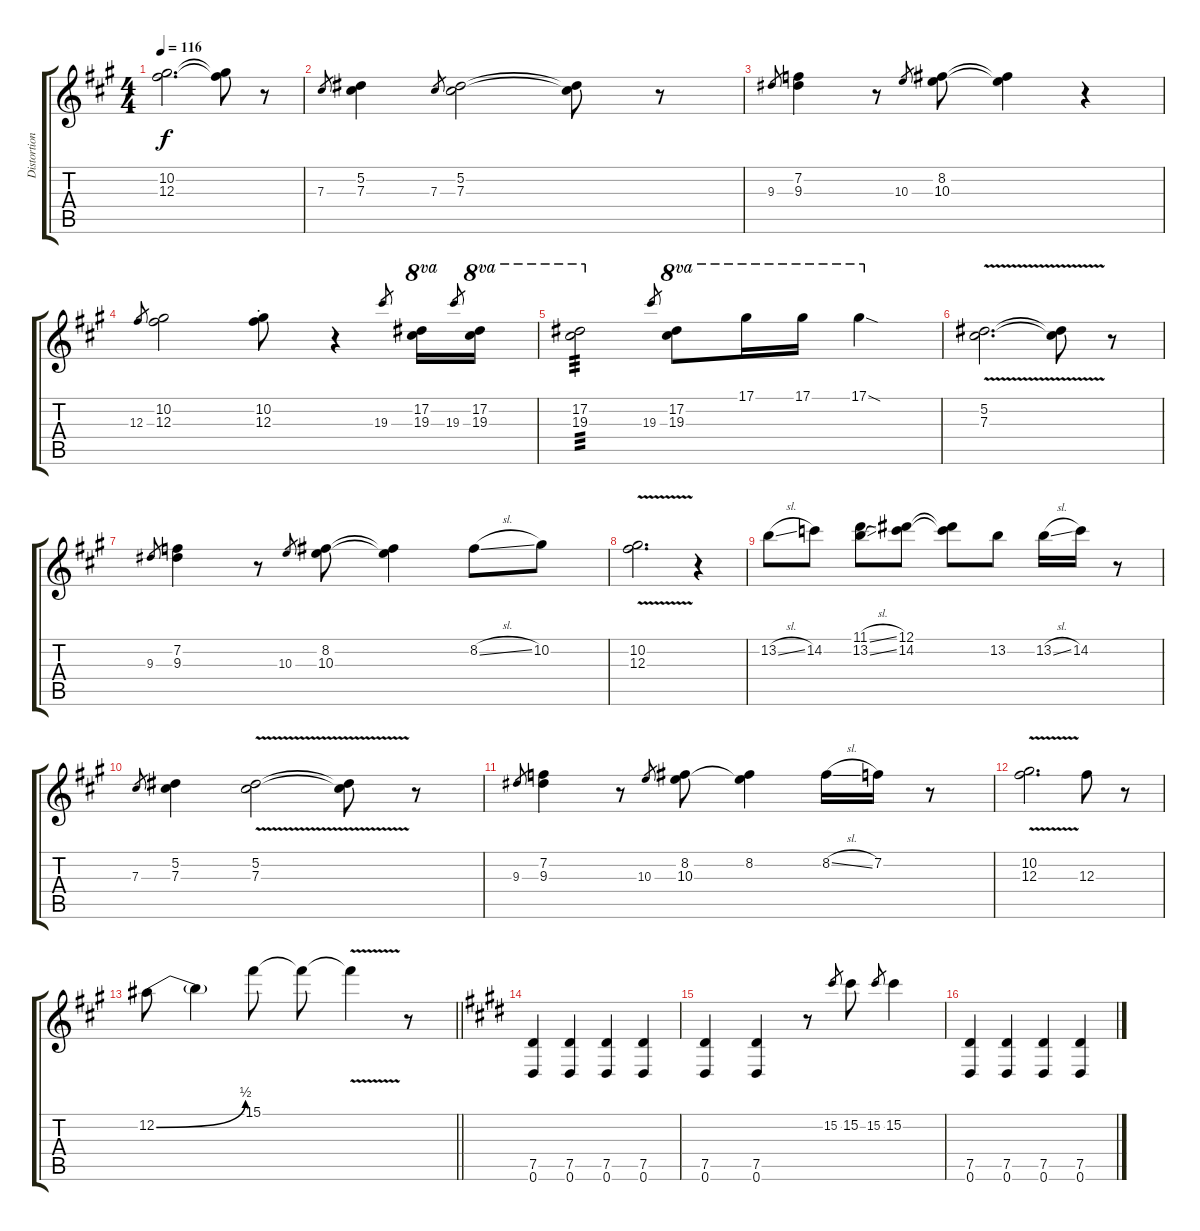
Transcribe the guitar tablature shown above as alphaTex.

\track ("Distortion 2" "Distortion") {instrument distortionguitar}
\staff {score tabs}
\tuning (Eb4 Bb3 Gb3 Db3 Ab2 Eb2) {hide}
\ts (4 4)
\tempo 116
\clef g2
\ks a
(10.2{t} 12.3{t}).2{d dy f} (10.2{t} 12.3{t}).8 r.8 |
7.3.8{gr} (5.2 7.3).4 7.3.8{gr} (5.2 7.3).2 (5.2{t} 7.3{t}).8 r.8 |
9.3.8{gr} (7.2 9.3).4 r.8 10.3.8{gr} (8.2 10.3).8 (8.2{t} 10.3{t}).4 r.4 |
12.3.8{gr} (10.2 12.3).2 (10.2{st} 12.3{st}).8 r.4 19.3.8{gr} (17.2 19.3).16{ot 8va} 19.3.8{gr} (17.2 19.3).16{ot 8va} |
(17.2 19.3).2{ot 8va tp 3} 19.3.8{gr} (17.2 19.3).8{ot 8va} 17.1.16{ot 8va} 17.1.16{ot 8va} 17.1{sod}.4{ot 8va} |
(5.2{v} 7.3{v}).2{d} (5.2{v t} 7.3{v t}).8 r.8 |
9.3.8{gr} (7.2 9.3).4 r.8 10.3.8{gr} (8.2 10.3).8 (8.2{t} 10.3{t}).4 8.2{sl}.8 10.2.8 |
(10.2{v} 12.3{v}).2{d} r.4 |
13.2{sl}.8 14.2.8 (11.1{sl} 13.2{sl}).8 (12.1 14.2).8 (12.1{t} 14.2{t}).8 13.2.8 13.2{sl}.16 14.2.16 r.8 |
7.3.8{gr} (5.2 7.3).4 (5.2{v} 7.3{v}).2 (5.2{v t} 7.3{v t}).8 r.8 |
9.3.8{gr} (7.2 9.3).4 r.8 10.3.8{gr} (8.2 10.3).8 (8.2 10.3{t}).4 8.2{sl}.16 7.2.16 r.8 |
(10.2{v} 12.3{v}).2{d} 12.3.8 r.8 |
\barLineRight lightlight
12.2{be (bend 0 0 60 2)}.8 12.2{t}.4 15.1.8 15.1{t}.8 15.1{v t}.4 r.8 |
\ks e
(7.5 0.6).4 (7.5 0.6).4 (7.5 0.6).4 (7.5 0.6).4 |
\ks c#minor
(7.5 0.6).4 (7.5 0.6).4 r.8 15.2.8{gr} 15.2.8 15.2.8{gr} 15.2.4 |
(7.5 0.6).4 (7.5 0.6).4 (7.5 0.6).4 (7.5 0.6).4
